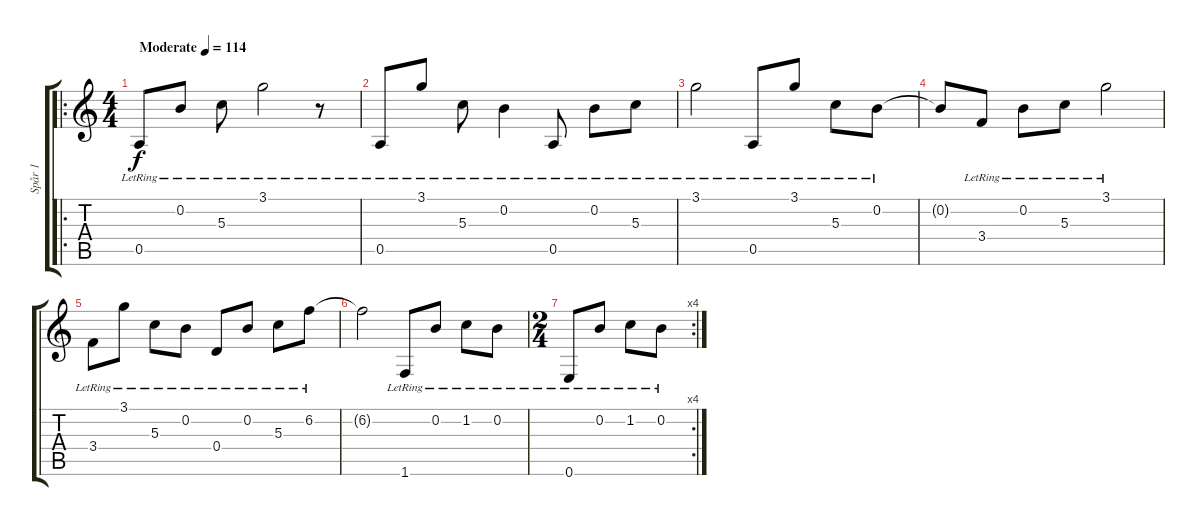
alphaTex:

\track ("Spår 1" "Spår 1") {instrument acousticguitarsteel}
\staff {score tabs}
\tuning (E4 B3 G3 D3 A2 E2) {hide}
\ro
\ts (4 4)
\tempo (114 "Moderate")
\clef g2
\ks c
0.5{lr}.8{dy f instrument acousticguitarsteel} 0.2{lr}.8 5.3{lr}.8 3.1{lr}.2 r.8 |
0.5{lr}.8 3.1{lr}.8 5.3{lr}.8 0.2{lr}.4 0.5{lr}.8 0.2{lr}.8 5.3{lr}.8 |
3.1{lr}.2 0.5{lr}.8 3.1{lr}.8 5.3{lr}.8 0.2{lr}.8 |
0.2{t}.8 3.4{lr}.8 0.2{lr}.8 5.3{lr}.8 3.1{lr}.2 |
3.4{lr}.8 3.1{lr}.8 5.3{lr}.8 0.2{lr}.8 0.4{lr}.8 0.2{lr}.8 5.3{lr}.8 6.2{lr}.8 |
6.2{t}.2 1.6{lr}.8 0.2{lr}.8 1.2{lr}.8 0.2{lr}.8 |
\rc 4
\ts (2 4)
0.6{lr}.8 0.2{lr}.8 1.2{lr}.8 0.2{lr}.8
